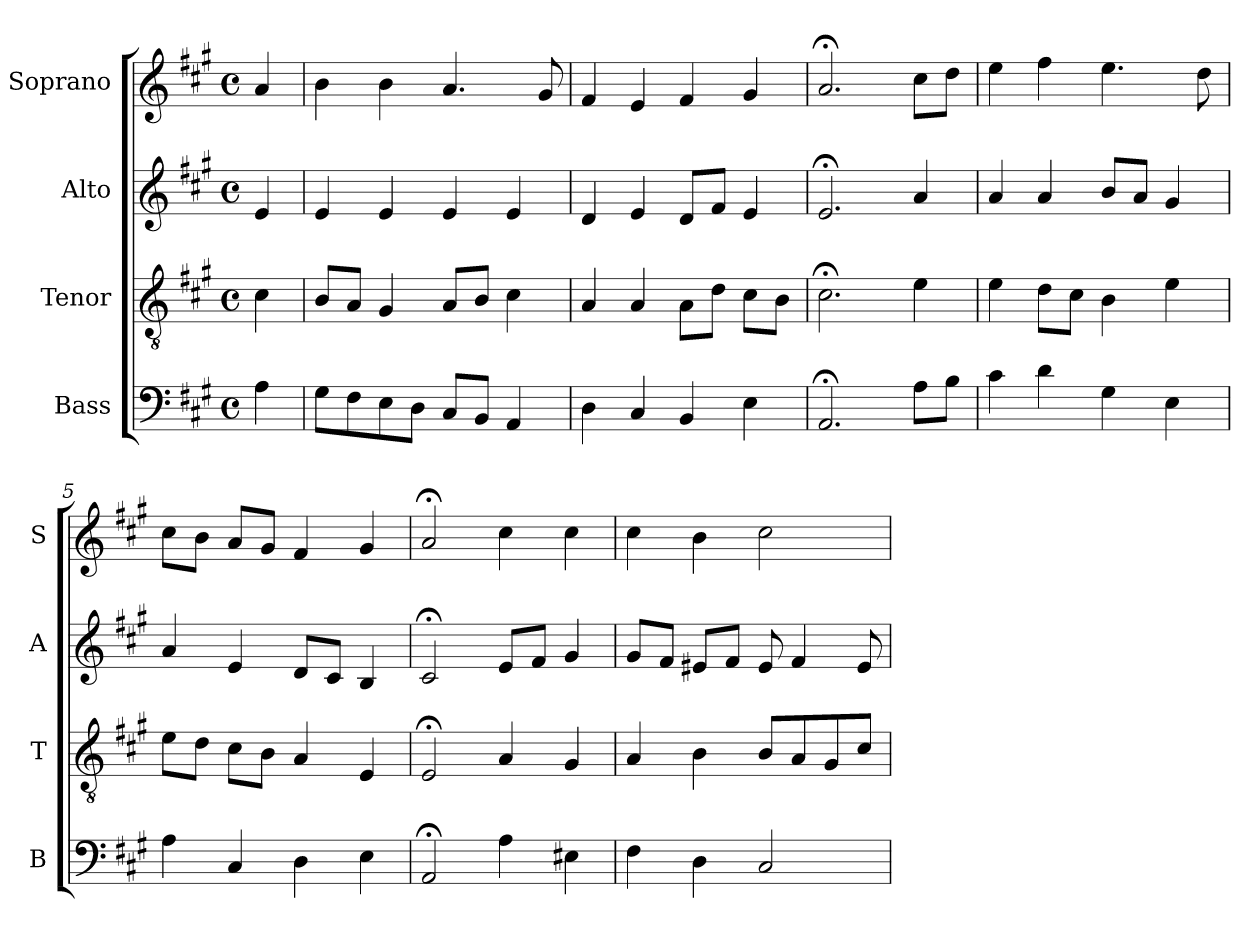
**kern	**kern	**kern	**kern
*part4	*part3	*part2	*part1
*staff4	*staff3	*staff2	*staff1
*I"Bass	*I"Tenor	*I"Alto	*I"Soprano
*I'B	*I'T	*I'A	*I'S
*clefF4	*clefGv2	*clefG2	*clefG2
*k[f#c#g#]	*k[f#c#g#]	*k[f#c#g#]	*k[f#c#g#]
*A:	*A:	*A:	*A:
*M4/4	*M4/4	*M4/4	*M4/4
*met(c)	*met(c)	*met(c)	*met(c)
*MM100	*MM100	*MM100	*MM100
=	=	=	=
4A	4c#	4e	4a
=1	=1	=1	=1
8G#L	8BL	4e	4b
8F#	8AJ	.	.
8E	4G#	4e	4b
8DJ	.	.	.
8C#L	8AL	4e	4.a
8BBJ	8BJ	.	.
4AA	4c#	4e	.
.	.	.	8g#
=2	=2	=2	=2
4D	4A	4d	4f#
4C#	4A	4e	4e
4BB	8AL	8dL	4f#
.	8dJ	8f#J	.
4E	8c#L	4e	4g#
.	8BJ	.	.
=3	=3	=3	=3
2.AA;<	2.c#;<	2.e;<	2.a;<
8AL	4e	4a	8cc#L
8BJ	.	.	8ddJ
=4	=4	=4	=4
4c#	4e	4a	4ee
4d	8dL	4a	4ff#
.	8c#J	.	.
4G#	4B	8bL	4.ee
.	.	8aJ	.
4E	4e	4g#	.
.	.	.	8dd
=5	=5	=5	=5
4A	8eL	4a	8cc#L
.	8dJ	.	8bJ
4C#	8c#L	4e	8aL
.	8BJ	.	8g#J
4D	4A	8dL	4f#
.	.	8c#J	.
4E	4E	4B	4g#
=6	=6	=6	=6
2AA;<	2E;<	2c#;<	2a;<
4A	4A	8eL	4cc#
.	.	8f#J	.
4E#X	4G#	4g#	4cc#
=7	=7	=7	=7
4F#	4A	8g#L	4cc#
.	.	8f#J	.
4D	4B	8e#XL	4b
.	.	8f#J	.
2C#	8BL	8e#	2cc#
.	8A	4f#	.
.	8G#	.	.
.	8c#J	8e#	.
=	=	=	=
*-	*-	*-	*-
